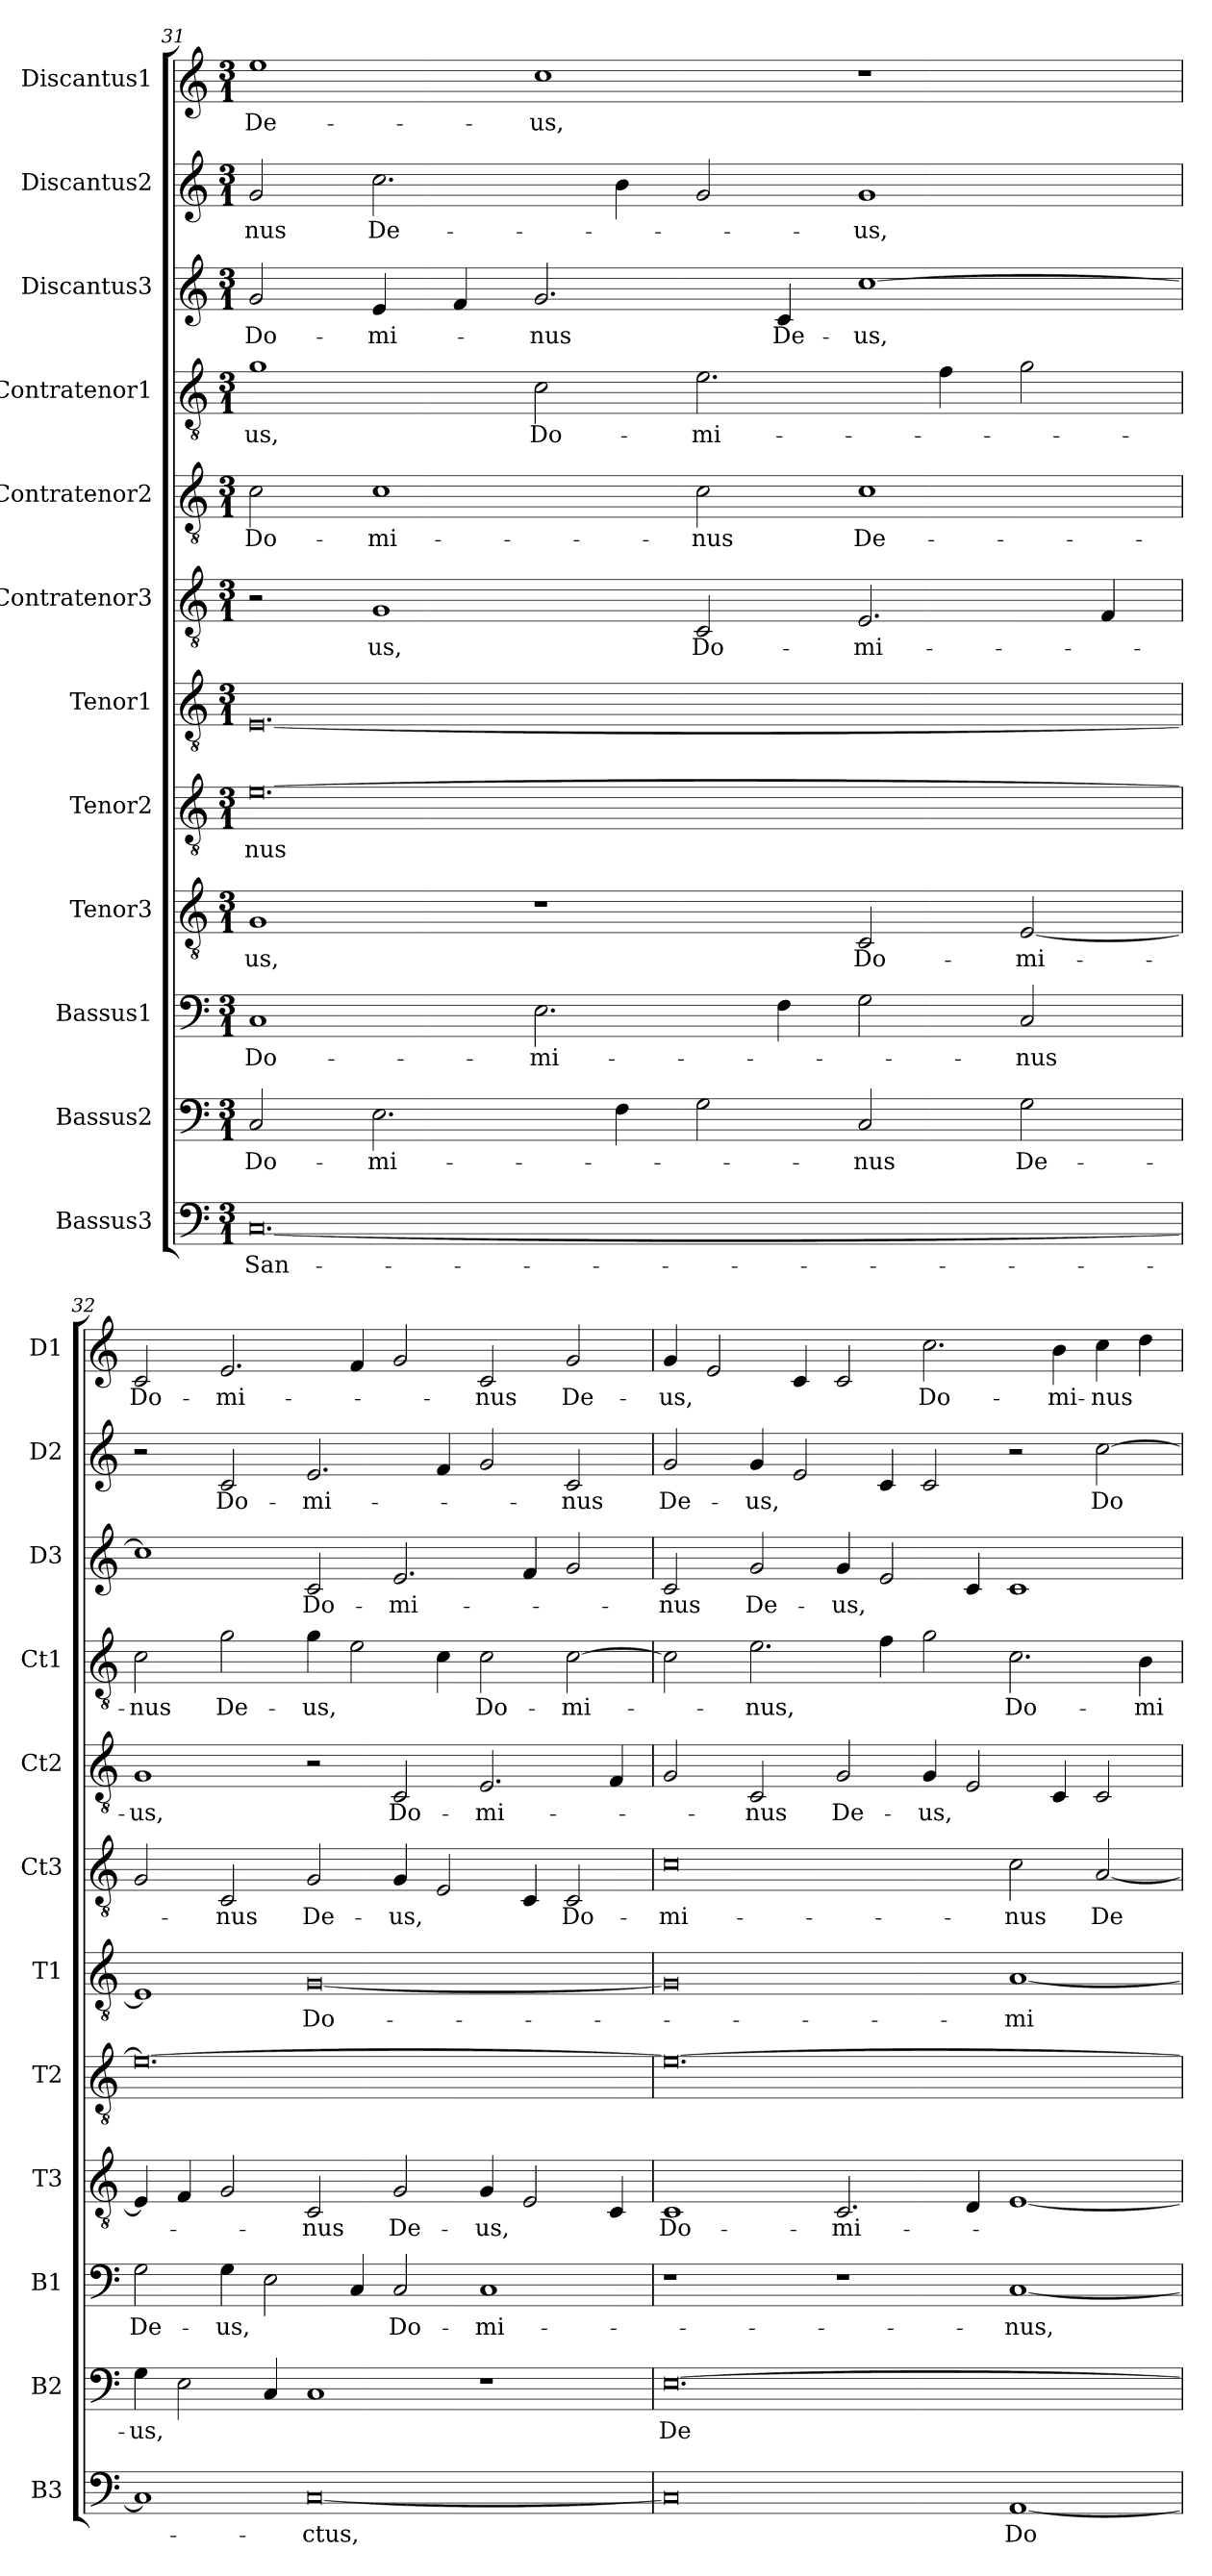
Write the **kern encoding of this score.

**kern	**text	**kern	**text	**kern	**text	**kern	**text	**kern	**text	**kern	**text	**kern	**text	**kern	**text	**kern	**text	**kern	**text	**kern	**text	**kern	**text
*part12	*part12	*part11	*part11	*part10	*part10	*part9	*part9	*part8	*part8	*part7	*part7	*part6	*part6	*part5	*part5	*part4	*part4	*part3	*part3	*part2	*part2	*part1	*part1
*staff12	*staff12	*staff11	*staff11	*staff10	*staff10	*staff9	*staff9	*staff8	*staff8	*staff7	*staff7	*staff6	*staff6	*staff5	*staff5	*staff4	*staff4	*staff3	*staff3	*staff2	*staff2	*staff1	*staff1
*I"Bassus3	*	*I"Bassus2	*	*I"Bassus1	*	*I"Tenor3	*	*I"Tenor2	*	*I"Tenor1	*	*I"Contratenor3	*	*I"Contratenor2	*	*I"Contratenor1	*	*I"Discantus3	*	*I"Discantus2	*	*I"Discantus1	*
*I'B3	*	*I'B2	*	*I'B1	*	*I'T3	*	*I'T2	*	*I'T1	*	*I'Ct3	*	*I'Ct2	*	*I'Ct1	*	*I'D3	*	*I'D2	*	*I'D1	*
*clefF4	*	*clefF4	*	*clefF4	*	*clefGv2	*	*clefGv2	*	*clefGv2	*	*clefGv2	*	*clefGv2	*	*clefGv2	*	*clefG2	*	*clefG2	*	*clefG2	*
*k[]	*	*k[]	*	*k[]	*	*k[]	*	*k[]	*	*k[]	*	*k[]	*	*k[]	*	*k[]	*	*k[]	*	*k[]	*	*k[]	*
*M3/1	*	*M3/1	*	*M3/1	*	*M3/1	*	*M3/1	*	*M3/1	*	*M3/1	*	*M3/1	*	*M3/1	*	*M3/1	*	*M3/1	*	*M3/1	*
=31	=31	=31	=31	=31	=31	=31	=31	=31	=31	=31	=31	=31	=31	=31	=31	=31	=31	=31	=31	=31	=31	=31	=31
[0.C/	San-	2C/	Do-	1C/	Do-	1G/	-us,	[0.e\	-nus	[0.E/	.	2r	.	2c\	Do-	1g\	-us,	2g/	Do-	2g/	-nus	1ee\	De-
.	.	2.E\	-mi-	.	.	.	.	.	.	.	.	1G/	-us,	1c\	-mi-	.	.	4e/	-mi-	2.cc\	De-	.	.
.	.	.	.	.	.	.	.	.	.	.	.	.	.	.	.	.	.	4f/	.	.	.	.	.
.	.	.	.	2.E\	-mi-	1r	.	.	.	.	.	.	.	.	.	2c\	Do-	2.g/	-nus	.	.	1cc\	-us,
.	.	4F\	.	.	.	.	.	.	.	.	.	.	.	.	.	.	.	.	.	4b\	.	.	.
.	.	2G\	.	.	.	.	.	.	.	.	.	2C/	Do-	2c\	-nus	2.e\	-mi-	.	.	2g/	.	.	.
.	.	.	.	4F\	.	.	.	.	.	.	.	.	.	.	.	.	.	4c/	De-	.	.	.	.
.	.	2C/	-nus	2G\	.	2C/	Do-	.	.	.	.	2.E/	-mi-	1c\	De-	.	.	[1cc\	-us,	1g/	-us,	1r	.
.	.	.	.	.	.	.	.	.	.	.	.	.	.	.	.	4f\	.	.	.	.	.	.	.
.	.	2G\	De-	2C/	-nus	[2E/	-mi-	.	.	.	.	.	.	.	.	2g\	.	.	.	.	.	.	.
.	.	.	.	.	.	.	.	.	.	.	.	4F/	.	.	.	.	.	.	.	.	.	.	.
=32	=32	=32	=32	=32	=32	=32	=32	=32	=32	=32	=32	=32	=32	=32	=32	=32	=32	=32	=32	=32	=32	=32	=32
1C/]	.	4G\	-us,	2G\	De-	4E/]	.	0.e\_	.	1E/]	.	2G/	.	1G/	-us,	2c\	-nus	1cc\]	.	2r	.	2c/	Do-
.	.	2E\	.	.	.	4F/	.	.	.	.	.	.	.	.	.	.	.	.	.	.	.	.	.
.	.	.	.	4G\	-us,	2G/	.	.	.	.	.	2C/	-nus	.	.	2g\	De-	.	.	2c/	Do-	2.e/	-mi-
.	.	4C/	.	2E\	.	.	.	.	.	.	.	.	.	.	.	.	.	.	.	.	.	.	.
[0C/	-ctus,	1C/	.	.	.	2C/	-nus	.	.	[0G/	Do-	2G/	De-	2r	.	4g\	-us,	2c/	Do-	2.e/	-mi-	.	.
.	.	.	.	4C/	.	.	.	.	.	.	.	.	.	.	.	2e\	.	.	.	.	.	4f/	.
.	.	.	.	2C/	Do-	2G/	De-	.	.	.	.	4G/	-us,	2C/	Do-	.	.	2.e/	-mi-	.	.	2g/	.
.	.	.	.	.	.	.	.	.	.	.	.	2E/	.	.	.	4c\	.	.	.	4f/	.	.	.
.	.	1r	.	1C/	-mi-	4G/	-us,	.	.	.	.	.	.	2.E/	-mi-	2c\	Do-	.	.	2g/	.	2c/	-nus
.	.	.	.	.	.	2E/	.	.	.	.	.	4C/	.	.	.	.	.	4f/	.	.	.	.	.
.	.	.	.	.	.	.	.	.	.	.	.	2C/	Do-	.	.	[2c\	-mi-	2g/	.	2c/	-nus	2g/	De-
.	.	.	.	.	.	4C/	.	.	.	.	.	.	.	4F/	.	.	.	.	.	.	.	.	.
=33	=33	=33	=33	=33	=33	=33	=33	=33	=33	=33	=33	=33	=33	=33	=33	=33	=33	=33	=33	=33	=33	=33	=33
0C/]	.	[0.E\	De-	1r	.	1C/	Do-	0.e\_	.	0G/]	.	0c\	-mi-	2G/	.	2c\]	.	2c/	-nus	2g/	De-	4g/	-us,
.	.	.	.	.	.	.	.	.	.	.	.	.	.	.	.	.	.	.	.	.	.	2e/	.
.	.	.	.	.	.	.	.	.	.	.	.	.	.	2C/	-nus	2.e\	-nus,	2g/	De-	4g/	-us,	.	.
.	.	.	.	.	.	.	.	.	.	.	.	.	.	.	.	.	.	.	.	2e/	.	4c/	.
.	.	.	.	1r	.	2.C/	-mi-	.	.	.	.	.	.	2G/	De-	.	.	4g/	-us,	.	.	2c/	.
.	.	.	.	.	.	.	.	.	.	.	.	.	.	.	.	4f\	.	2e/	.	4c/	.	.	.
.	.	.	.	.	.	.	.	.	.	.	.	.	.	4G/	-us,	2g\	.	.	.	2c/	.	2.cc\	Do-
.	.	.	.	.	.	4D/	.	.	.	.	.	.	.	2E/	.	.	.	4c/	.	.	.	.	.
[1AA/	Do-	.	.	[1C/	-nus,	[1E/	.	.	.	[1A/	-mi-	2c\	-nus	.	.	2.c\	Do-	1c/	.	2r	.	.	.
.	.	.	.	.	.	.	.	.	.	.	.	.	.	4C/	.	.	.	.	.	.	.	4b\	-mi-
.	.	.	.	.	.	.	.	.	.	.	.	[2A/	De-	2C/	.	.	.	.	.	[2cc\	Do-	4cc\	-nus
.	.	.	.	.	.	.	.	.	.	.	.	.	.	.	.	4B\	-mi-	.	.	.	.	4dd\	.
=	=	=	=	=	=	=	=	=	=	=	=	=	=	=	=	=	=	=	=	=	=	=	=
*-	*-	*-	*-	*-	*-	*-	*-	*-	*-	*-	*-	*-	*-	*-	*-	*-	*-	*-	*-	*-	*-	*-	*-
